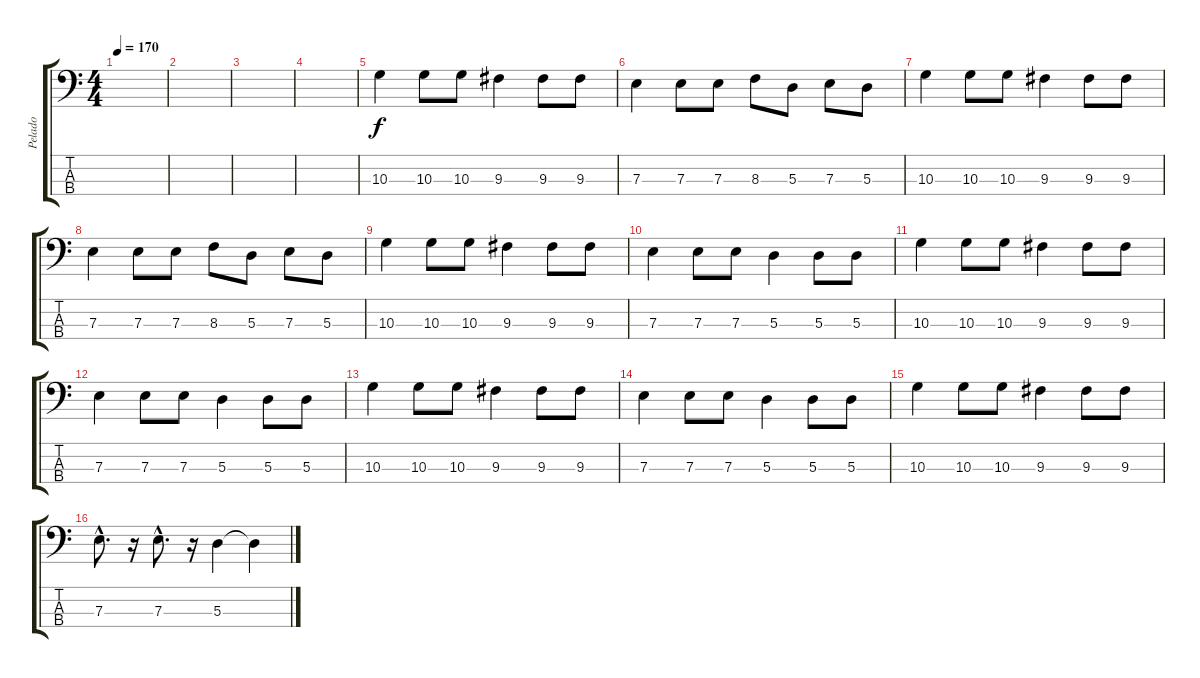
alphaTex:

\track ("Pelado" "Pelado") {instrument electricbassfinger}
\staff {score tabs}
\tuning (G2 D2 A1 E1) {hide}
\ts (4 4)
\tempo 170
\clef f4
\ks c
|
|
|
|
10.3.4 10.3.8 10.3.8 9.3.4 9.3.8 9.3.8 |
7.3.4 7.3.8 7.3.8 8.3.8 5.3.8 7.3.8 5.3.8 |
10.3.4 10.3.8 10.3.8 9.3.4 9.3.8 9.3.8 |
7.3.4 7.3.8 7.3.8 8.3.8 5.3.8 7.3.8 5.3.8 |
10.3.4 10.3.8 10.3.8 9.3.4 9.3.8 9.3.8 |
7.3.4 7.3.8 7.3.8 5.3.4 5.3.8 5.3.8 |
10.3.4 10.3.8 10.3.8 9.3.4 9.3.8 9.3.8 |
7.3.4 7.3.8 7.3.8 5.3.4 5.3.8 5.3.8 |
10.3.4 10.3.8 10.3.8 9.3.4 9.3.8 9.3.8 |
7.3.4 7.3.8 7.3.8 5.3.4 5.3.8 5.3.8 |
10.3.4 10.3.8 10.3.8 9.3.4 9.3.8 9.3.8 |
7.3{hac}.8{d} r.16 7.3{hac}.8{d} r.16 5.3.4 5.3{t}.4
